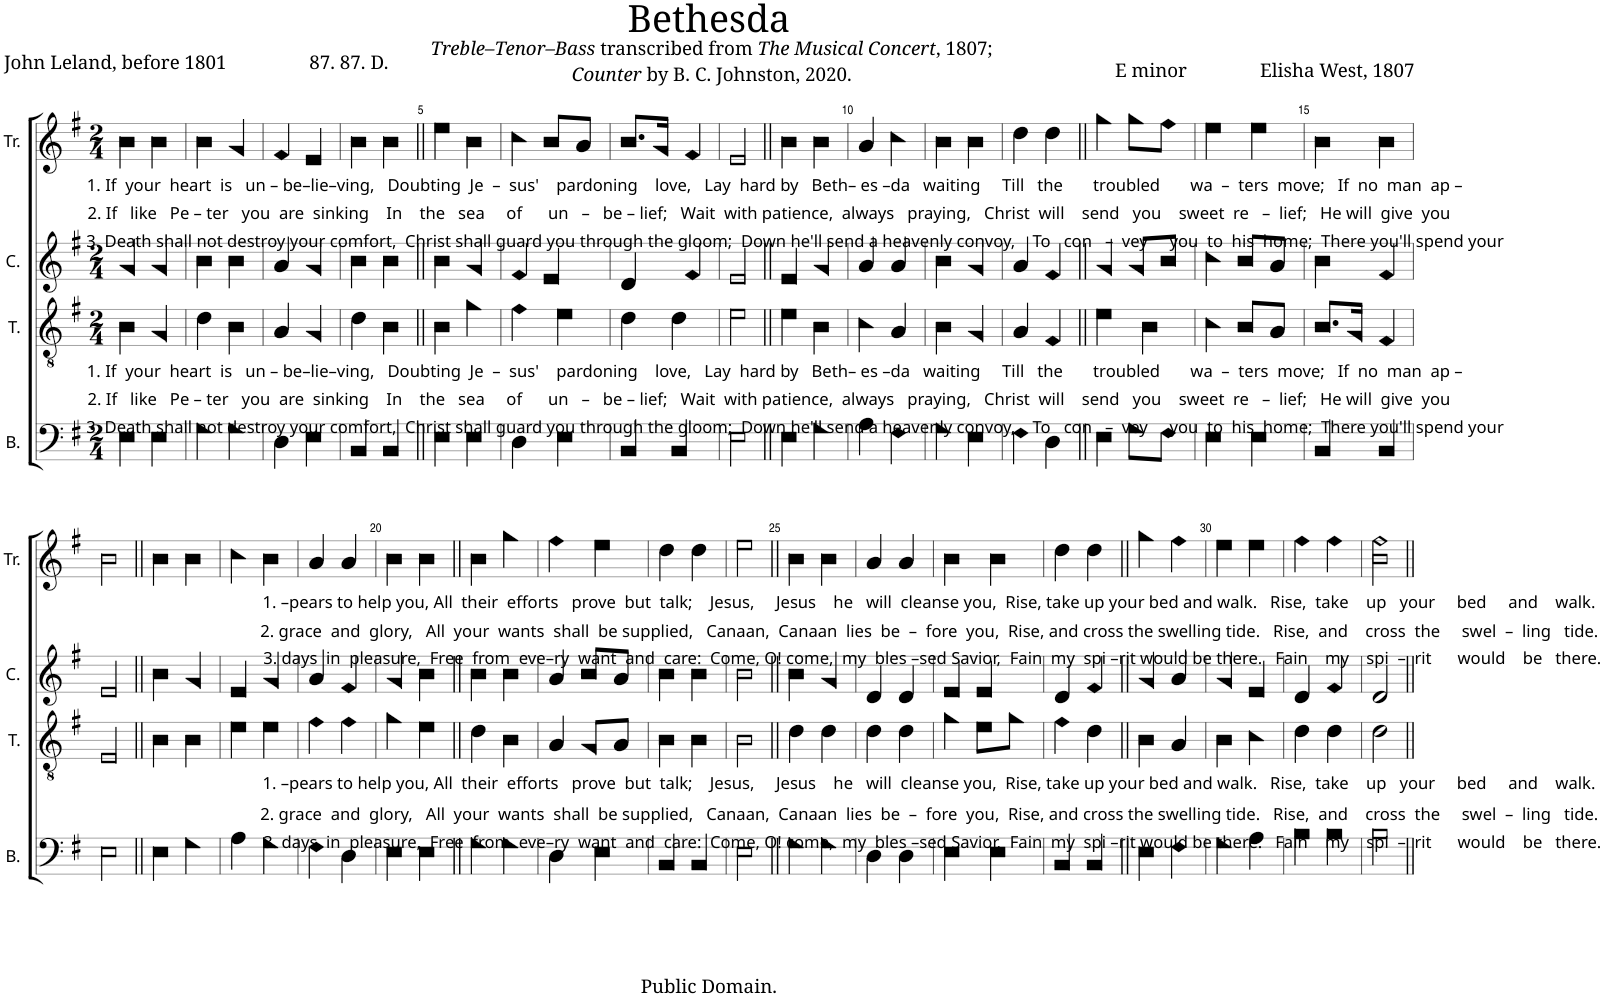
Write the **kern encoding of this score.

**kern	**kern	**kern	**kern
*part4	*part3	*part2	*part1
*staff4	*staff3	*staff2	*staff1
*I"B.	*I"T.	*I"C.	*I"Tr.
*I'B.	*I'T.	*I'C.	*I'Tr.
*clefF4	*clefGv2	*clefG2	*clefG2
*k[f#]	*k[f#]	*k[f#]	*k[f#]
*M2/4	*M2/4	*M2/4	*M2/4
=1	=1	=1	=1
!	!	!	!LO:TX:b:t=1. If  your  heart  is   un – be–lie–ving,   Doubting  Je  –  sus'    pardoning    love,   Lay  hard by   Beth– es –da   waiting     Till   the       troubled       wa  –  ters  move;   If  no  man  ap –
!	!	!	!LO:TX:b:t=2. If   like   Pe – ter   you  are  sinking    In    the   sea     of      un   –   be – lief;   Wait  with patience,  always   praying,   Christ  will    send   you    sweet  re   –  lief;   He will  give  you
!	!	!	!LO:TX:b:t=3. Death shall not destroy your comfort,  Christ shall guard you through the gloom;  Down he'll send a heavenly convoy,    To   con   –  vey     you  to  his  home;  There you'll spend your
!	!LO:TX:b:t=1. If  your  heart  is   un – be–lie–ving,   Doubting  Je  –  sus'    pardoning    love,   Lay  hard by   Beth– es –da   waiting     Till   the       troubled       wa  –  ters  move;   If  no  man  ap –	!	!
!	!LO:TX:b:t=2. If   like   Pe – ter   you  are  sinking    In    the   sea     of      un   –   be – lief;   Wait  with patience,  always   praying,   Christ  will    send   you    sweet  re   –  lief;   He will  give  you	!	!
!	!LO:TX:b:t=3. Death shall not destroy your comfort,  Christ shall guard you through the gloom;  Down he'll send a heavenly convoy,    To   con   –  vey     you  to  his  home;  There you'll spend your	!	!
4E!\	4B!\	4g!/	4b!\
4E!\	4G!/	4g!/	4b!\
=2	=2	=2	=2
4G!\	4d!\	4b!\	4b!\
4G!\	4B!\	4b!\	4g!/
=3	=3	=3	=3
4D!\	4A!/	4a!/	4f#!/
4E!\	4G!/	4g!/	4e!/
=4	=4	=4	=4
4BB!/	4d!\	4b!\	4b!\
4BB!/	4B!\	4b!\	4b!\
=5||	=5||	=5||	=5||
4E!\	4B!\	4b!\	4ee!\
4E!\	4g!\	4g!/	4b!\
=6	=6	=6	=6
4D!\	4f#!\	4f#!/	4cc!\
4E!\	4e!\	4e!/	8b!/L
.	.	.	8a!/J
=7	=7	=7	=7
4BB!/	4d!\	4d!/	8.b!/L
.	.	.	16g!/Jk
4BB!/	4d!\	4f#!/	4f#!/
=8	=8	=8	=8
2E!\	2e!\	2e!/	2e!/
=9||	=9||	=9||	=9||
4E!\	4e!\	4e!/	4b!\
4G!\	4B!\	4g!/	4b!\
=10	=10	=10	=10
4A!\	4c!\	4a!/	4a!/
4F#!\	4A!/	4a!/	4cc!\
=11	=11	=11	=11
4G!\	4B!\	4b!\	4b!\
4E!\	4G!/	4g!/	4b!\
=12	=12	=12	=12
4F#!\	4A!/	4a!/	4dd!\
4D!\	4F#!/	4f#!/	4dd!\
=13||	=13||	=13||	=13||
4E!\	4e!\	4g!/	4gg!\
8G!\L	4B!\	8g!/L	8gg!\L
8F#!\J	.	8b!/J	8ff#!\J
=14	=14	=14	=14
4E!\	4c!\	4cc!\	4ee!\
4E!\	8B!/L	8b!/L	4ee!\
.	8A!/J	8a!/J	.
=15	=15	=15	=15
4BB!/	8.B!/L	4b!\	4b!\
.	16G!/Jk	.	.
4BB!/	4F#!/	4f#!/	4b!\
!!LO:LB:g=z
=16	=16	=16	=16
2E!\	2E!/	2e!/	2b!\
=17||	=17||	=17||	=17||
4E!\	4B!\	4b!\	4b!\
4G!\	4B!\	4g!/	4b!\
=18	=18	=18	=18
4A!\	4e!\	4e!/	4cc!\
4G!\	4e!\	4g!/	4b!\
=19	=19	=19	=19
!	!	!	!LO:TX:b:t=1. –pears to help you, All  their  efforts   prove  but  talk;    Jesus,     Jesus    he   will  cleanse you,  Rise, take up your bed and walk.   Rise,  take    up   your     bed     and    walk.
!	!	!	!LO:TX:b:t=2. grace  and  glory,   All  your  wants  shall  be supplied,   Canaan,  Canaan  lies  be  –  fore  you,  Rise, and cross the swelling tide.   Rise,  and    cross  the     swel  –  ling   tide.
!	!	!	!LO:TX:b:t=3. days  in  pleasure,  Free  from  eve–ry  want  and  care&colon;  Come, O! come,  my  bles –sed Savior,  Fain  my  spi –rit would be there.   Fain    my    spi  –  rit      would    be   there.
!	!LO:TX:b:t=1. –pears to help you, All  their  efforts   prove  but  talk;    Jesus,     Jesus    he   will  cleanse you,  Rise, take up your bed and walk.   Rise,  take    up   your     bed     and    walk.	!	!
!	!LO:TX:b:t=2. grace  and  glory,   All  your  wants  shall  be supplied,   Canaan,  Canaan  lies  be  –  fore  you,  Rise, and cross the swelling tide.   Rise,  and    cross  the     swel  –  ling   tide.	!	!
!	!LO:TX:b:t=3. days  in  pleasure,  Free  from  eve–ry  want  and  care&colon;  Come, O! come,  my  bles –sed Savior,  Fain  my  spi –rit would be there.   Fain    my    spi  –  rit      would    be   there.	!	!
4F#!\	4f#!\	4a!/	4a!/
4D!\	4f#!\	4f#!/	4a!/
=20	=20	=20	=20
4E!\	4g!\	4g!/	4b!\
4E!\	4e!\	4b!\	4b!\
=21||	=21||	=21||	=21||
4G!\	4d!\	4b!\	4b!\
4G!\	4B!\	4b!\	4gg!\
=22	=22	=22	=22
4D!\	4A!/	4a!/	4ff#!\
4E!\	8G!/L	8b!/L	4ee!\
.	8A!/J	8a!/J	.
=23	=23	=23	=23
4BB!/	4B!\	4b!\	4dd!\
4BB!/	4B!\	4b!\	4dd!\
=24	=24	=24	=24
2E!\	2B!\	2b!\	2ee!\
=25||	=25||	=25||	=25||
4G!\	4d!\	4b!\	4b!\
4G!\	4d!\	4g!/	4b!\
=26	=26	=26	=26
4D!\	4d!\	4d!/	4a!/
4D!\	4d!\	4d!/	4a!/
=27	=27	=27	=27
4E!\	4g!\	4e!/	4b!\
4E!\	8e!\L	4e!/	4b!\
.	8g!\J	.	.
=28	=28	=28	=28
4BB!/	4f#!\	4d!/	4dd!\
4BB!/	4d!\	4f#!/	4dd!\
=29||	=29||	=29||	=29||
4E!\	4B!\	4g!/	4gg!\
4F#!\	4A!/	4a!/	4ff#!\
=30	=30	=30	=30
4G!\	4B!\	4g!/	4ee!\
4A!\	4c!\	4e!/	4ee!\
=31	=31	=31	=31
4B!\	4d!\	4d!/	4ff#!\
4B!\	4d!\	4f#!/	4ff#!\
=32	=32	=32	=32
2B!\	2d!\	2d!/	2b!\ 2ff#!\
=||	=||	=||	=||
*-	*-	*-	*-
